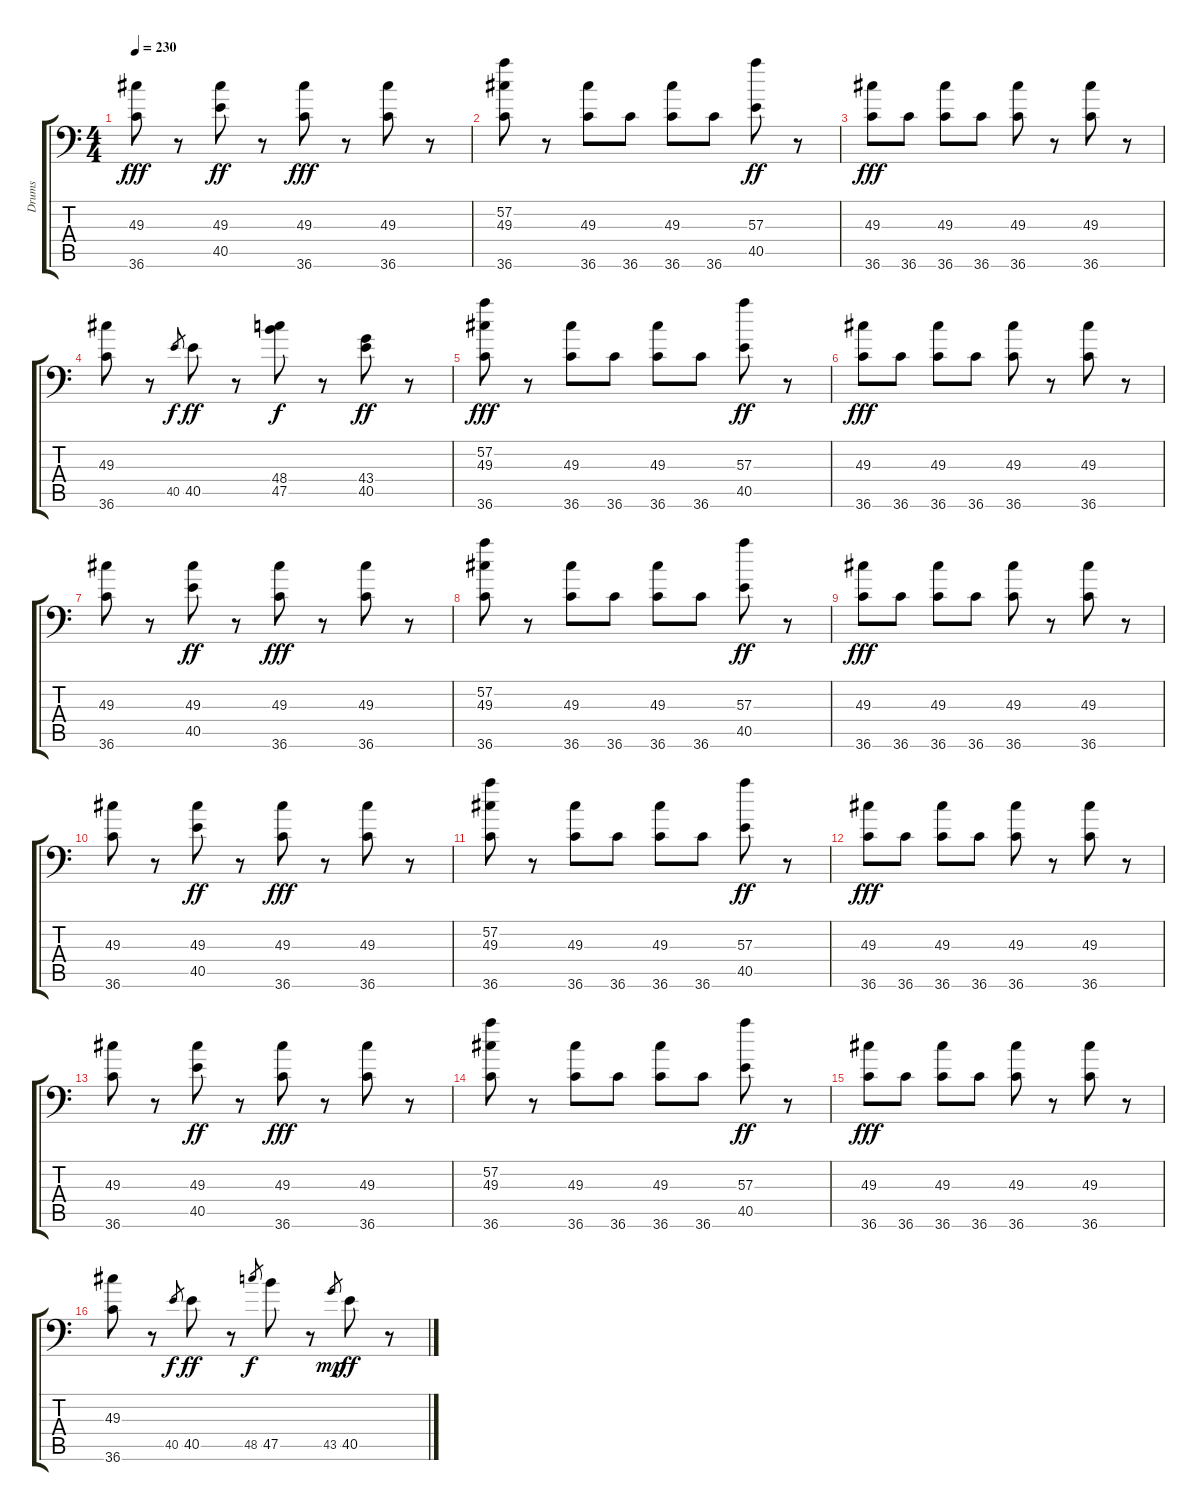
\track ("Drums " "Drums ") {instrument acousticgrandpiano}
\staff {score tabs}
\tuning (C-1 C-1 C-1 C-1 C-1 C-1) {hide}
\ts (4 4)
\tempo 230
\clef f4
\ks c
(49.3 36.6).8{dy fff} r.8 (49.3 40.5).8{dy ff} r.8 (49.3 36.6).8{dy fff} r.8 (49.3 36.6).8 r.8 |
(57.2 49.3 36.6).8 r.8 (49.3 36.6).8 36.6.8 (49.3 36.6).8 36.6.8 (57.3 40.5).8{dy ff} r.8 |
(49.3 36.6).8{dy fff} 36.6.8 (49.3 36.6).8 36.6.8 (49.3 36.6).8 r.8 (49.3 36.6).8 r.8 |
(49.3 36.6).8 r.8 40.5.8{gr dy f} 40.5.8{dy ff} r.8 (48.4 47.5).8{dy f} r.8 (43.4 40.5).8{dy ff} r.8 |
(57.2 49.3 36.6).8{dy fff} r.8 (49.3 36.6).8 36.6.8 (49.3 36.6).8 36.6.8 (57.3 40.5).8{dy ff} r.8 |
(49.3 36.6).8{dy fff} 36.6.8 (49.3 36.6).8 36.6.8 (49.3 36.6).8 r.8 (49.3 36.6).8 r.8 |
(49.3 36.6).8 r.8 (49.3 40.5).8{dy ff} r.8 (49.3 36.6).8{dy fff} r.8 (49.3 36.6).8 r.8 |
(57.2 49.3 36.6).8 r.8 (49.3 36.6).8 36.6.8 (49.3 36.6).8 36.6.8 (57.3 40.5).8{dy ff} r.8 |
(49.3 36.6).8{dy fff} 36.6.8 (49.3 36.6).8 36.6.8 (49.3 36.6).8 r.8 (49.3 36.6).8 r.8 |
(49.3 36.6).8 r.8 (49.3 40.5).8{dy ff} r.8 (49.3 36.6).8{dy fff} r.8 (49.3 36.6).8 r.8 |
(57.2 49.3 36.6).8 r.8 (49.3 36.6).8 36.6.8 (49.3 36.6).8 36.6.8 (57.3 40.5).8{dy ff} r.8 |
(49.3 36.6).8{dy fff} 36.6.8 (49.3 36.6).8 36.6.8 (49.3 36.6).8 r.8 (49.3 36.6).8 r.8 |
(49.3 36.6).8 r.8 (49.3 40.5).8{dy ff} r.8 (49.3 36.6).8{dy fff} r.8 (49.3 36.6).8 r.8 |
(57.2 49.3 36.6).8 r.8 (49.3 36.6).8 36.6.8 (49.3 36.6).8 36.6.8 (57.3 40.5).8{dy ff} r.8 |
(49.3 36.6).8{dy fff} 36.6.8 (49.3 36.6).8 36.6.8 (49.3 36.6).8 r.8 (49.3 36.6).8 r.8 |
(49.3 36.6).8 r.8 40.5.8{gr dy f} 40.5.8{dy ff} r.8 48.5.8{gr dy f} 47.5.8 r.8 43.5.8{gr dy mp} 40.5.8{dy ff} r.8
